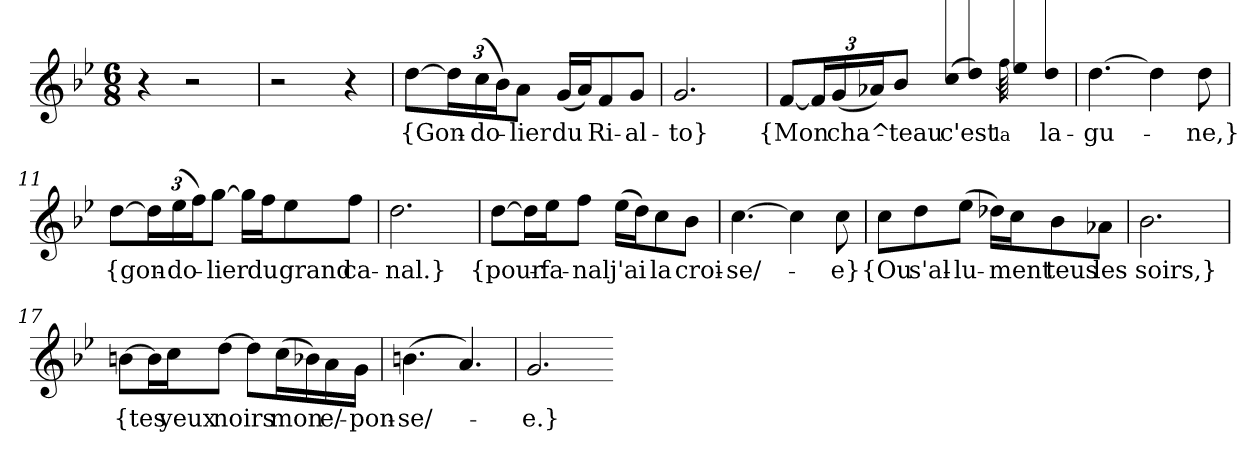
**kern	**text
*part1	*part1
*staff1	*staff1
*clefG2	*
*k[b-e-]	*
*M6/8	*
*MM40	*
=1	=1
4r	.
2r	.
=2	=2
2r	.
4r	.
=3	=3
[8dd\L	{Gon-
24dd\L]	.
(24cc\	-do-
24b-\J)	.
8a\J	-lier
(16g/LL	du
16a/J)	.
8f/	Ri-
8g/J	-al-
=4	=4
2.g	-to}
=5	=5
[8f/L	{Mon
24f/L]	.
(24g/	cha^-
24a-X/J)	.
8b-/J	-teau
(16cc\LL	c'est
16dd\J)	.
64qff\	la
8ee-\	.
8dd\J	la-
=6	=6
[4.dd	-gu-
4dd]	.
8dd	-ne,}
=11	=11
[8dd\L	{gon-
24dd\L]	.
(24ee-\	-do-
24ff\J)	.
[8gg\J	-lier
16gg\LL]	.
16ff\J	du
8ee-\	grand
8ff\J	ca-
=12	=12
2.dd	-nal.}
=13	=13
[8dd\L	{pour-
16dd\L]	.
16ee-\J	-fa-
8ff\J	-nal
(16ee-\LL	j'ai
16dd\J)	.
8cc\	la
8b-\J	croi-
=14	=14
[4.cc	-se/-
4cc]	.
8cc	-e}
=15	=15
8cc\L	{Ou
8dd\	s'al-
(8ee-\J	-lu-
16dd-X\LL)	.
16cc\J	-ment
8b-\	teus
8a-X\J	les
=16	=16
2.b-	soirs,}
=17	=17
[8bn\L	{tes
16bn\L]	.
16cc\J	yeux
[8dd\J	noirs
8dd\L]	.
(16cc\L	mon
16b-X\)	.
16a\	e/-
16g\JJ	-pon-
=18	=18
(4.bn	-se/-
4.a)	.
=19	=19
2.g	-e.}
=-	=-
*-	*-
